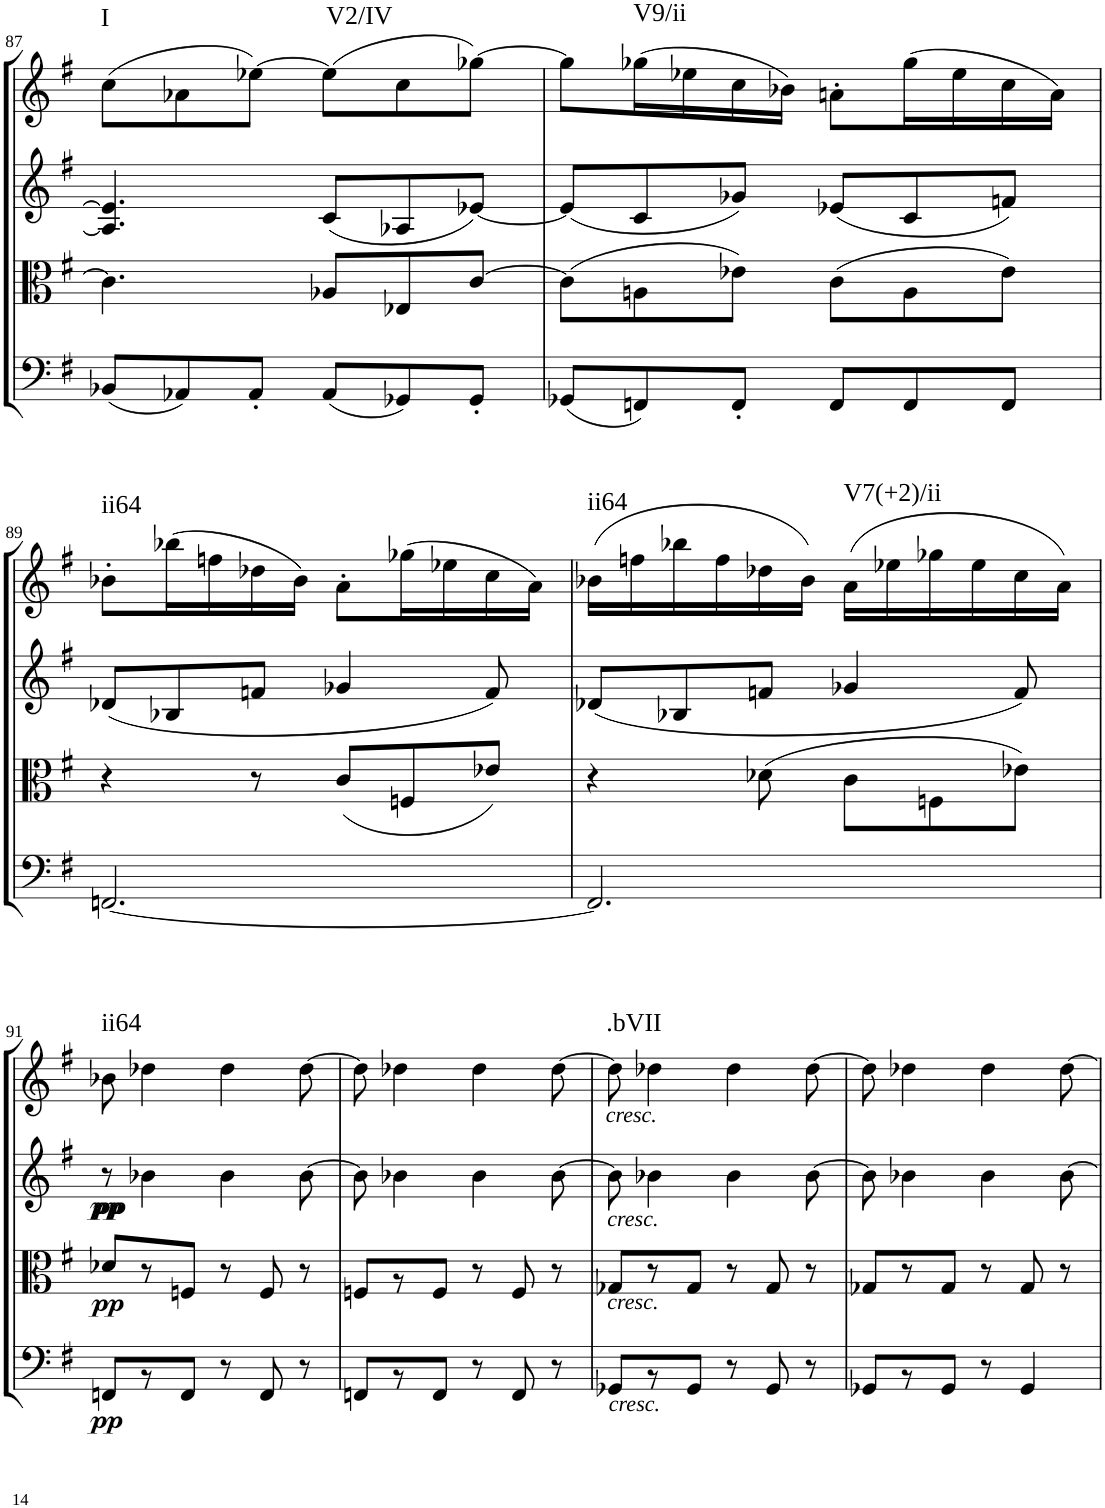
**kern	**dynam	**kern	**dynam	**kern	**dynam	**kern	**harte
*part4	*part4	*part3	*part3	*part2	*part2	*part1	*part1
*staff4	*staff4	*staff3	*staff3	*staff2	*staff2	*staff1	*
*I"Violoncello.	*	*I"Viola	*	*I"Violin II.	*	*I"Violin I.	*
*I'Vc	*	*I'Vla	*	*I'Vln	*	*I'Vln	*
!!LO:PB:g=z
*clefF4	*	*clefC3	*	*clefG2	*	*clefG2	*
*k[f#]	*	*k[f#]	*	*k[f#]	*	*k[f#]	*
*M6/8	*	*M6/8	*	*M6/8	*	*M6/8	*
=87	=87	=87	=87	=87	=87	=87	=87
!	!	!	!	!	!	!	!LO:H:kt=I
(8BB-X/L	.	4.c\]	.	4.A-/] 4.e-/]	.	(8cc\L	N
8AA-X/)	.	.	.	.	.	8a-X\	.
8AA-'/J	.	.	.	.	.	[8ee-X\J)	.
!	!	!	!	!	!	!	!LO:H:kt=V2/IV
(8AA-/L	.	8A-X/L	.	(8c/L	.	(8ee-\L]	N
8GG-X/)	.	8E-X/	.	8A-X/	.	8cc\	.
8GG-'/J	.	[8c/J	.	[8e-X/J)	.	[8gg-X\J)	.
=88	=88	=88	=88	=88	=88	=88	=88
(8GG-X/L	.	(8c\L]	.	(8e-/L]	.	8gg-\L]	.
!	!	!	!	!	!	!	!LO:H:kt=V9/ii
8FFn/)	.	8An\	.	8c/	.	(16gg-X\L	N
.	.	.	.	.	.	16ee-X\	.
8FF'/J	.	8e-X\J)	.	8g-X/J)	.	16cc\	.
.	.	.	.	.	.	16b-X\JJ)	.
8FF/L	.	(8c\L	.	(8e-X/L	.	8an'\L	.
8FF/	.	8A\	.	8c/	.	(16gg-\L	.
.	.	.	.	.	.	16ee-\	.
8FF/J	.	8e-\J)	.	8fn/J)	.	16cc\	.
.	.	.	.	.	.	16a\JJ)	.
!!LO:LB:g=z
=89	=89	=89	=89	=89	=89	=89	=89
!	!	!	!	!	!	!	!LO:H:kt=ii64
[2.FFn/	.	4r	.	(8d-X/L	.	8b-X'\L	N
.	.	.	.	8B-X/	.	(16bb-X\L	.
.	.	.	.	.	.	16ffn\	.
.	.	8r	.	8fn/J	.	16dd-X\	.
.	.	.	.	.	.	16b-\JJ)	.
.	.	(8c/L	.	4g-X/	.	8a'\L	.
.	.	8Fn/	.	.	.	(16gg-X\L	.
.	.	.	.	.	.	16ee-X\	.
.	.	8e-X/J)	.	8f/)	.	16cc\	.
.	.	.	.	.	.	16a\JJ)	.
=90	=90	=90	=90	=90	=90	=90	=90
!	!	!	!	!	!	!	!LO:H:kt=ii64
2.FF/]	.	4r	.	(8d-X/L	.	(16b-X\LL	N
.	.	.	.	.	.	16ffn\	.
.	.	.	.	8B-X/	.	16bb-X\	.
.	.	.	.	.	.	16ff\	.
.	.	(8d-X\	.	8fn/J	.	16dd-X\	.
.	.	.	.	.	.	16b-\JJ)	.
!	!	!	!	!	!	!	!LO:H:kt=V7(+2)/ii
.	.	8c\L	.	4g-X/	.	(16a\LL	N
.	.	.	.	.	.	16ee-X\	.
.	.	8Fn\	.	.	.	16gg-X\	.
.	.	.	.	.	.	16ee-\	.
.	.	8e-X\J)	.	8f/)	.	16cc\	.
.	.	.	.	.	.	16a\JJ)	.
!!LO:LB:g=z
=91	=91	=91	=91	=91	=91	=91	=91
!	!LO:DY:b	!	!LO:DY:b	!	!LO:DY:b	!	!
!	!	!	!	!	!LO:DY:n=1:b	!	!LO:H:kt=ii64
8FFn/L	pp	8d-X/L	pp	8r	pp pp	8b-X\	N
8r	.	8r	.	4b-X\	.	4dd-X\	.
8FF/J	.	8Fn/J	.	.	.	.	.
8r	.	8r	.	4b-\	.	4dd-\	.
8FF/	.	8F/	.	.	.	.	.
8r	.	8r	.	[8b-\	.	[8dd-\	.
=92	=92	=92	=92	=92	=92	=92	=92
8FFn/L	.	8Fn/L	.	8b-\]	.	8dd-\]	.
8r	.	8r	.	4b-X\	.	4dd-X\	.
8FF/J	.	8F/J	.	.	.	.	.
8r	.	8r	.	4b-\	.	4dd-\	.
8FF/	.	8F/	.	.	.	.	.
8r	.	8r	.	[8b-\	.	[8dd-\	.
=93	=93	=93	=93	=93	=93	=93	=93
!	!	!	!	!	!	!LO:TX:b:i:t=cresc.	!
!	!	!	!	!LO:TX:b:i:t=cresc.	!	!	!
!	!	!LO:TX:b:i:t=cresc.	!	!	!	!	!
!LO:TX:b:i:t=cresc.	!	!	!	!	!	!	!LO:H:kt=.bVII
8GG-X/L	.	8G-X/L	.	8b-\]	.	8dd-\]	N
8r	.	8r	.	4b-X\	.	4dd-X\	.
8GG-/J	.	8G-/J	.	.	.	.	.
8r	.	8r	.	4b-\	.	4dd-\	.
8GG-/	.	8G-/	.	.	.	.	.
8r	.	8r	.	[8b-\	.	[8dd-\	.
=94	=94	=94	=94	=94	=94	=94	=94
8GG-X/L	.	8G-X/L	.	8b-\]	.	8dd-\]	.
8r	.	8r	.	4b-X\	.	4dd-X\	.
8GG-/J	.	8G-/J	.	.	.	.	.
8r	.	8r	.	4b-\	.	4dd-\	.
4GG-/	.	8G-/	.	.	.	.	.
.	.	8r	.	[8b-\	.	[8dd-\	.
=	=	=	=	=	=	=	=
*-	*-	*-	*-	*-	*-	*-	*-
